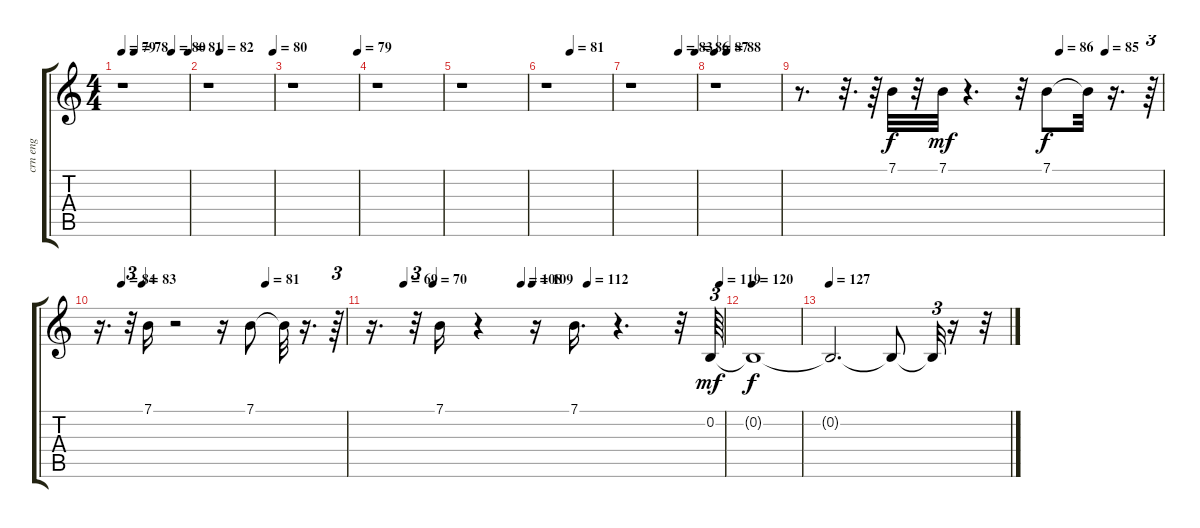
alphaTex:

\track ("crn eng" "crn eng") {instrument englishhorn}
\staff {score tabs}
\tuning (E4 B3 G3 D3 A2 E2) {hide}
\ts (4 4)
\tempo 79
\tempo (78 0.1875)
\tempo (80 0.75)
\tempo (81 1)
\clef g2
\ks c
r.1{dy f} |
\tempo (82 0.1875)
\tempo (80 1)
r.1 |
\tempo (79 1)
r.1 |
r.1 |
r.1 |
\tempo (81 0.375)
r.1 |
\tempo (83 0.7395833333333334)
\tempo (86 0.9895833333333334)
r.1 |
\tempo 87
\tempo (88 0.1875)
r.1 |
\tempo (86 0.71875)
\tempo (85 0.84375)
r.8{d} r.32{d} r.64 7.1.32 r.32 7.1.32{dy mf} r.4{d} r.32 7.1.8{dy f} 7.1{t}.32 r.16{d} r.64{tu (3 2)} |
\tempo (84 0.09375)
\tempo (83 0.17708333333333334)
\tempo (81 0.6770833333333334)
r.16{d} r.32{tu (3 2)} 7.1.16 r.2 r.16 7.1.8 7.1{t}.32 r.16{d} r.64{tu (3 2)} |
\tempo (69 0.09375)
\tempo (70 0.17708333333333334)
\tempo (108 0.4270833333333333)
\tempo (109 0.4583333333333333)
\tempo (112 0.6145833333333334)
\tempo (119 0.9895833333333334)
r.16{d} r.32{tu (3 2)} 7.1.16 r.4 r.16 7.1.16{d} r.4{d} r.32 0.2.64{tu (3 2) dy mf} |
\tempo 120
0.2{t}.1{dy f} |
\tempo 127
0.2{t}.2{d} 0.2{t}.8 0.2{t}.32{tu (3 2)} r.16 r.32
